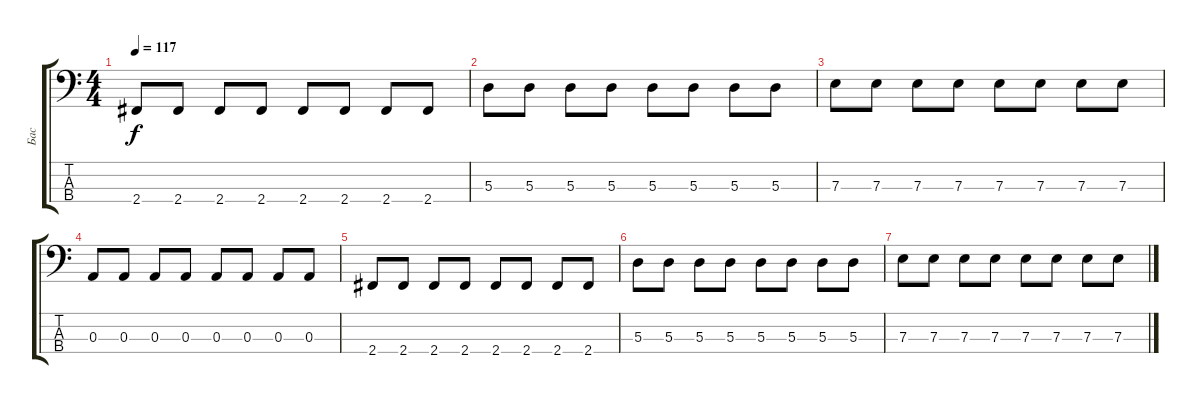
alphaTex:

\track ("Бас" "Бас") {instrument electricbassfinger}
\staff {score tabs}
\tuning (G2 D2 A1 E1) {hide}
\ts (4 4)
\tempo 117
\clef f4
\ks c
2.4.8{dy f} 2.4.8 2.4.8 2.4.8 2.4.8 2.4.8 2.4.8 2.4.8 |
5.3.8 5.3.8 5.3.8 5.3.8 5.3.8 5.3.8 5.3.8 5.3.8 |
7.3.8 7.3.8 7.3.8 7.3.8 7.3.8 7.3.8 7.3.8 7.3.8 |
0.3.8 0.3.8 0.3.8 0.3.8 0.3.8 0.3.8 0.3.8 0.3.8 |
2.4.8 2.4.8 2.4.8 2.4.8 2.4.8 2.4.8 2.4.8 2.4.8 |
5.3.8 5.3.8 5.3.8 5.3.8 5.3.8 5.3.8 5.3.8 5.3.8 |
7.3.8 7.3.8 7.3.8 7.3.8 7.3.8 7.3.8 7.3.8 7.3.8
